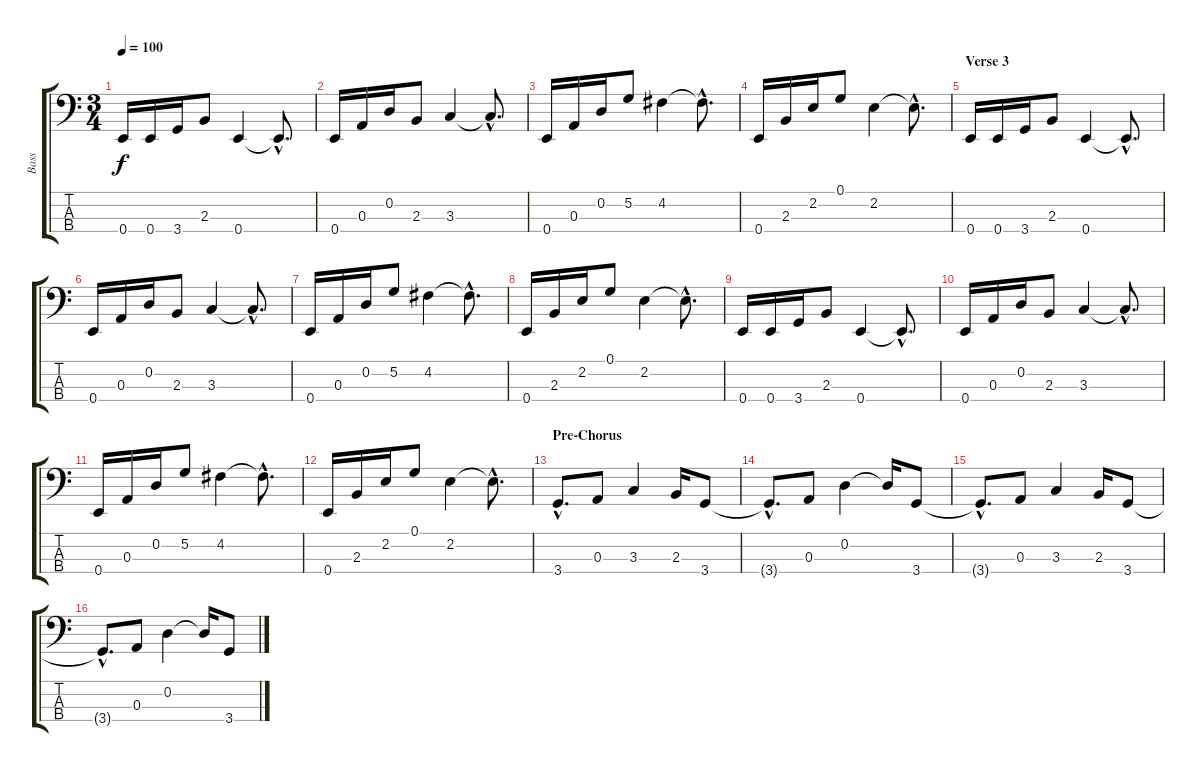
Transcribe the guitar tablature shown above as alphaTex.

\track ("Bass" "Bass") {instrument electricbasspick}
\staff {score tabs}
\tuning (G2 D2 A1 E1) {hide}
\ts (3 4)
\tempo 100
\clef f4
\ks c
0.4.16{dy f} 0.4.16 3.4.16 2.3.8 0.4.4 0.4{hac t}.8{d} |
0.4.16 0.3.16 0.2.16 2.3.8 3.3.4 3.3{hac t}.8{d} |
0.4.16 0.3.16 0.2.16 5.2.8 4.2.4 4.2{hac t}.8{d} |
0.4.16 2.3.16 2.2.16 0.1.8 2.2.4 2.2{hac t}.8{d} |
\section ("" "Verse 3")
0.4.16 0.4.16 3.4.16 2.3.8 0.4.4 0.4{hac t}.8{d} |
0.4.16 0.3.16 0.2.16 2.3.8 3.3.4 3.3{hac t}.8{d} |
0.4.16 0.3.16 0.2.16 5.2.8 4.2.4 4.2{hac t}.8{d} |
0.4.16 2.3.16 2.2.16 0.1.8 2.2.4 2.2{hac t}.8{d} |
0.4.16 0.4.16 3.4.16 2.3.8 0.4.4 0.4{hac t}.8{d} |
0.4.16 0.3.16 0.2.16 2.3.8 3.3.4 3.3{hac t}.8{d} |
0.4.16 0.3.16 0.2.16 5.2.8 4.2.4 4.2{hac t}.8{d} |
0.4.16 2.3.16 2.2.16 0.1.8 2.2.4 2.2{hac t}.8{d} |
\section ("" "Pre-Chorus")
3.4{hac}.8{d} 0.3.8 3.3.4 2.3.16 3.4.8 |
3.4{hac t}.8{d} 0.3.8 0.2.4 0.2{t}.16 3.4.8 |
3.4{hac t}.8{d} 0.3.8 3.3.4 2.3.16 3.4.8 |
3.4{hac t}.8{d} 0.3.8 0.2.4 0.2{t}.16 3.4.8
